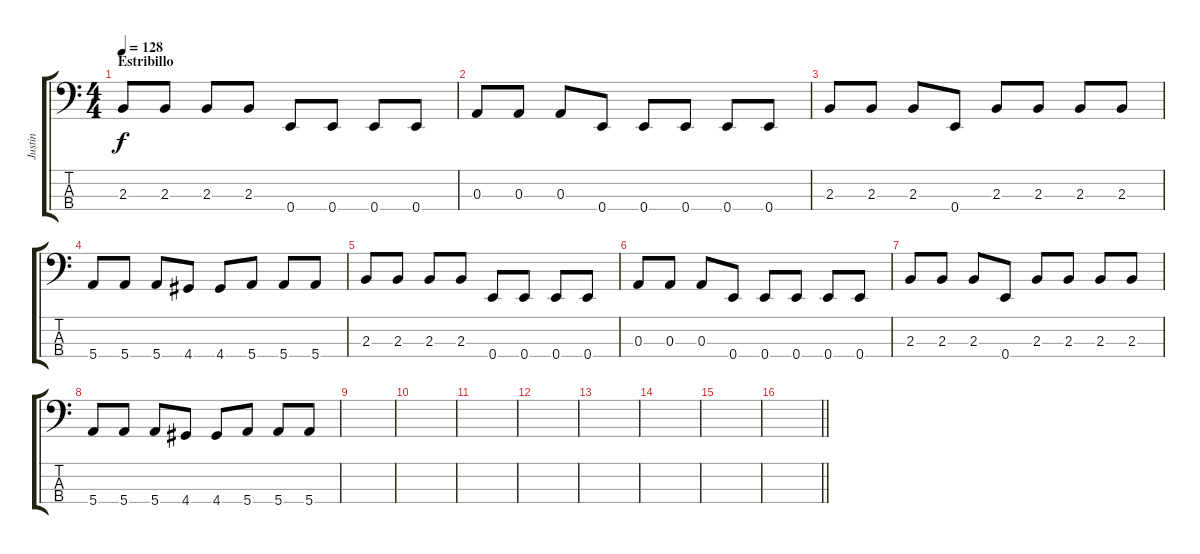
\track ("Justin" "Justin") {instrument electricbasspick}
\staff {score tabs}
\tuning (G2 D2 A1 E1) {hide}
\ts (4 4)
\section ("" "Estribillo")
\tempo 128
\clef f4
\ks c
2.3.8{dy f} 2.3.8 2.3.8 2.3.8 0.4.8 0.4.8 0.4.8 0.4.8 |
0.3.8 0.3.8 0.3.8 0.4.8 0.4.8 0.4.8 0.4.8 0.4.8 |
2.3.8 2.3.8 2.3.8 0.4.8 2.3.8 2.3.8 2.3.8 2.3.8 |
5.4.8 5.4.8 5.4.8 4.4.8 4.4.8 5.4.8 5.4.8 5.4.8 |
2.3.8 2.3.8 2.3.8 2.3.8 0.4.8 0.4.8 0.4.8 0.4.8 |
0.3.8 0.3.8 0.3.8 0.4.8 0.4.8 0.4.8 0.4.8 0.4.8 |
2.3.8 2.3.8 2.3.8 0.4.8 2.3.8 2.3.8 2.3.8 2.3.8 |
5.4.8 5.4.8 5.4.8 4.4.8 4.4.8 5.4.8 5.4.8 5.4.8 |
|
|
|
|
|
|
|
\barLineRight lightlight
